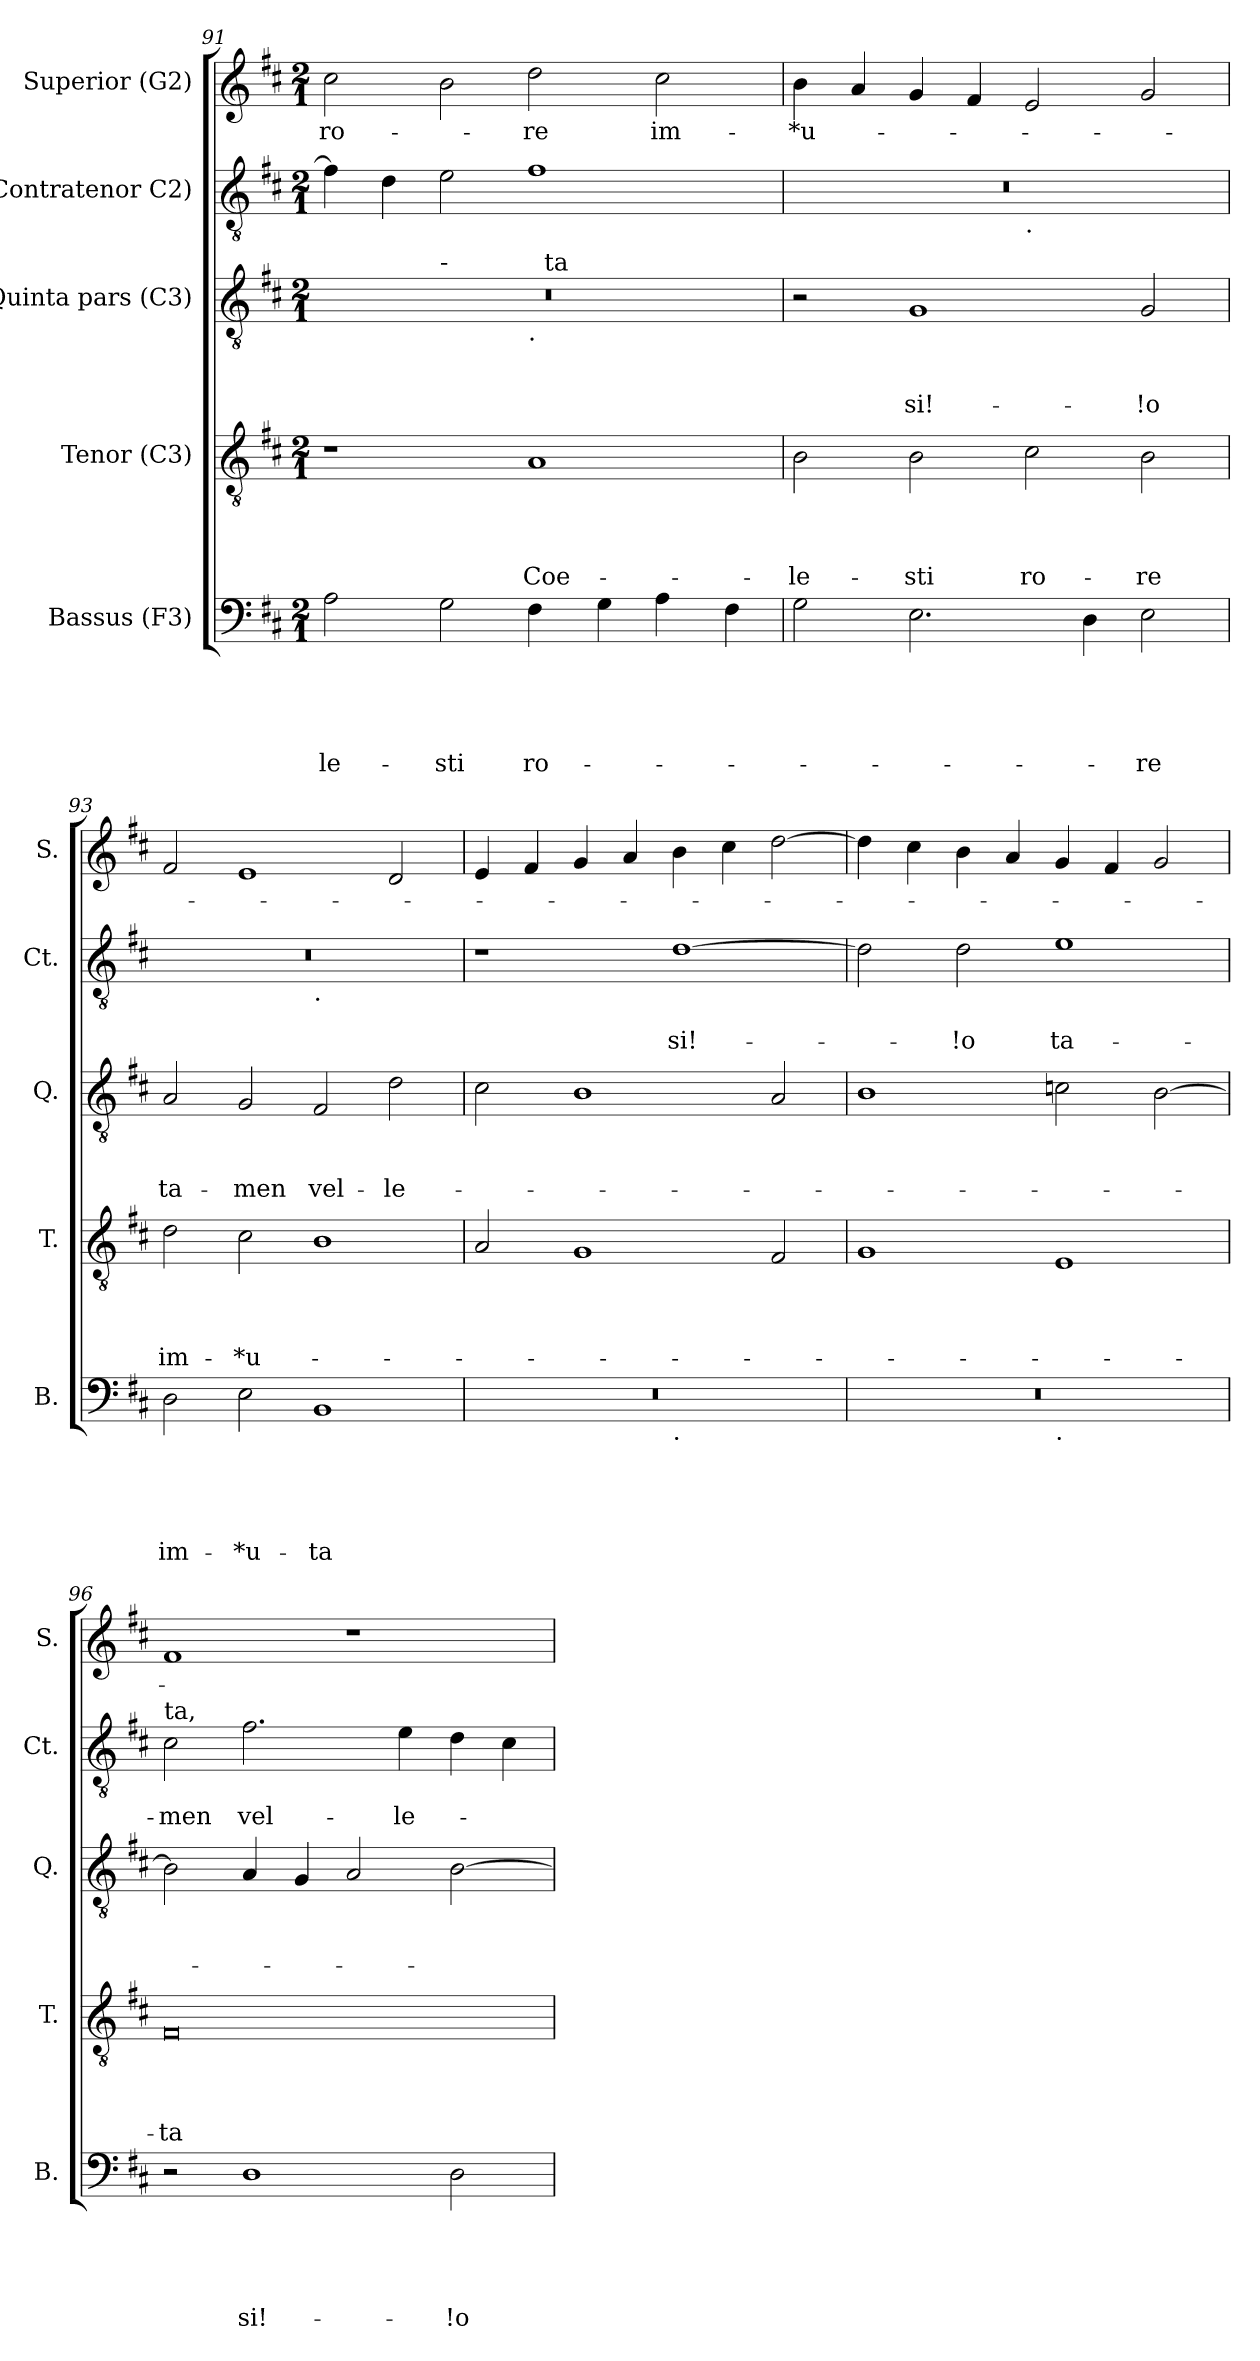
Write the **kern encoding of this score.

**kern	**text	**text	**text	**text	**text	**kern	**text	**text	**text	**text	**kern	**text	**text	**text	**kern	**text	**text	**kern	**text
*part5	*part5	*part5	*part5	*part5	*part5	*part4	*part4	*part4	*part4	*part4	*part3	*part3	*part3	*part3	*part2	*part2	*part2	*part1	*part1
*staff5	*staff5	*staff5	*staff5	*staff5	*staff5	*staff4	*staff4	*staff4	*staff4	*staff4	*staff3	*staff3	*staff3	*staff3	*staff2	*staff2	*staff2	*staff1	*staff1
*I"Bassus (F3)	*	*	*	*	*	*I"Tenor (C3)	*	*	*	*	*I"Quinta pars (C3)	*	*	*	*I"Contratenor C2)	*	*	*I"Superior (G2)	*
*I'B.	*	*	*	*	*	*I'T.	*	*	*	*	*I'Q.	*	*	*	*I'Ct.	*	*	*I'S.	*
!!LO:PB:g=z
*clefF4	*	*	*	*	*	*clefGv2	*	*	*	*	*clefGv2	*	*	*	*clefGv2	*	*	*clefG2	*
*k[f#c#]	*	*	*	*	*	*k[f#c#]	*	*	*	*	*k[f#c#]	*	*	*	*k[f#c#]	*	*	*k[f#c#]	*
*D:	*	*	*	*	*	*D:	*	*	*	*	*D:	*	*	*	*D:	*	*	*D:	*
*M2/1	*	*	*	*	*	*M2/1	*	*	*	*	*M2/1	*	*	*	*M2/1	*	*	*M2/1	*
=91	=91	=91	=91	=91	=91	=91	=91	=91	=91	=91	=91	=91	=91	=91	=91	=91	=91	=91	=91
!	!	!	!	!	!LO:LY:b	!	!	!	!	!	!	!	!	!	!	!	!	!	!LO:LY:b
*	*	*	*	*	*	*	*	*	*	*	*^	*	*	*	*	*	*	*	*
*	*	*	*	*	*	*	*	*	*	*	*	*^	*	*	*	*	*	*	*	*
*	*	*	*	*	*	*	*	*	*	*	*	*	*^	*	*	*	*	*	*	*	*
2A\	.	.	.	.	-le-	1r	.	.	.	.	0r	2ryy	1ryy	1ryy	.	.	.	4f#\]	.	.	2cc#\	ro-
.	.	.	.	.	.	.	.	.	.	.	.	.	.	.	.	.	.	4d\	.	.	.	.
!	!	!	!	!	!	!	!	!	!	!	!	!LO:TX:a:t=-	!	!	!	!	!	!	!	!	!	!
!	!	!	!	!	!LO:LY:b	!	!	!	!	!	!	!	!	!	!	!	!	!	!	!	!	!
2G\	.	.	.	.	-sti	.	.	.	.	.	.	1.ryy	.	.	.	.	.	2e\	.	.	2b\	.
!	!	!	!	!	!	!	!	!	!	!	!	!	!LO:TX:b:t=.	!	!	!	!	!	!	!	!	!
!	!	!	!	!	!LO:LY:b	!	!	!	!	!LO:LY:b	!	!	!	!	!	!	!	!	!	!	!	!LO:LY:b
4F#\	.	.	.	.	ro-	1A	.	.	.	Coe-	.	.	1ryy	32ryy	.	.	.	1f#	.	.	2dd\	-re
!	!	!	!	!	!	!	!	!	!	!	!	!	!	!LO:TX:a:t=ta	!	!	!	!	!	!	!	!
.	.	.	.	.	.	.	.	.	.	.	.	.	.	2ryy	.	.	.	.	.	.	.	.
4G\	.	.	.	.	.	.	.	.	.	.	.	.	.	.	.	.	.	.	.	.	.	.
!	!	!	!	!	!	!	!	!	!	!	!	!	!	!	!	!	!	!	!	!	!	!LO:LY:b
4A\	.	.	.	.	.	.	.	.	.	.	.	.	.	.	.	.	.	.	.	.	2cc#\	im-
.	.	.	.	.	.	.	.	.	.	.	.	.	.	4...ryy	.	.	.	.	.	.	.	.
4F#\	.	.	.	.	.	.	.	.	.	.	.	.	.	.	.	.	.	.	.	.	.	.
=92	=92	=92	=92	=92	=92	=92	=92	=92	=92	=92	=92	=92	=92	=92	=92	=92	=92	=92	=92	=92	=92	=92
!	!	!	!	!	!	!	!	!	!	!LO:LY:b	!	!	!	!	!	!	!	!	!	!	!	!LO:LY:b
*	*	*	*	*	*	*	*	*	*	*	*v	*v	*v	*v	*	*	*	*^	*	*	*	*
2G\	.	.	.	.	.	2B\	.	.	.	-le-	2r	.	.	.	0r	1ryy	.	.	4b\	-*u-
.	.	.	.	.	.	.	.	.	.	.	.	.	.	.	.	.	.	.	4a/	.
!	!	!	!	!	!	!	!	!	!	!LO:LY:b	!	!	!	!LO:LY:b	!	!	!	!	!	!
2.E\	.	.	.	.	.	2B\	.	.	.	-sti	1G	.	.	si!-	.	.	.	.	4g/	.
.	.	.	.	.	.	.	.	.	.	.	.	.	.	.	.	.	.	.	4f#/	.
!	!	!	!	!	!	!	!	!	!	!	!	!	!	!	!	!LO:TX:b:t=.	!	!	!	!
!	!	!	!	!	!	!	!	!	!	!LO:LY:b	!	!	!	!	!	!	!	!	!	!
.	.	.	.	.	.	2c#\	.	.	.	ro-	.	.	.	.	.	1ryy	.	.	2e/	.
4D\	.	.	.	.	.	.	.	.	.	.	.	.	.	.	.	.	.	.	.	.
!	!	!	!	!	!LO:LY:b	!	!	!	!	!LO:LY:b	!	!	!	!LO:LY:b	!	!	!	!	!	!
2E\	.	.	.	.	-re	2B\	.	.	.	-re	2G/	.	.	-!o	.	.	.	.	2g/	.
=93	=93	=93	=93	=93	=93	=93	=93	=93	=93	=93	=93	=93	=93	=93	=93	=93	=93	=93	=93	=93
!	!	!	!	!	!LO:LY:b	!	!	!	!	!LO:LY:b	!	!	!	!LO:LY:b	!	!	!	!	!	!
2D\	.	.	.	.	im-	2d\	.	.	.	im-	2A/	.	.	ta-	0r	1ryy	.	.	2f#/	.
!	!	!	!	!	!LO:LY:b	!	!	!	!	!LO:LY:b	!	!	!	!LO:LY:b	!	!	!	!	!	!
2E\	.	.	.	.	-*u-	2c#\	.	.	.	-*u-	2G/	.	.	-men	.	.	.	.	1e	.
!	!	!	!	!	!	!	!	!	!	!	!	!	!	!	!	!LO:TX:b:t=.	!	!	!	!
!	!	!	!	!	!LO:LY:b	!	!	!	!	!	!	!	!	!LO:LY:b	!	!	!	!	!	!
1BB	.	.	.	.	-ta	1B	.	.	.	.	2F#/	.	.	vel-	.	1ryy	.	.	.	.
!	!	!	!	!	!	!	!	!	!	!	!	!	!	!LO:LY:b	!	!	!	!	!	!
.	.	.	.	.	.	.	.	.	.	.	2d\	.	.	-le-	.	.	.	.	2d/	.
*	*	*	*	*	*	*	*	*	*	*	*	*	*	*	*v	*v	*	*	*	*
!!LO:LB:g=z
=94	=94	=94	=94	=94	=94	=94	=94	=94	=94	=94	=94	=94	=94	=94	=94	=94	=94	=94	=94
*^	*	*	*	*	*	*	*	*	*	*	*	*	*	*	*	*	*	*	*
0r	1ryy	.	.	.	.	.	2A/	.	.	.	.	2c#\	.	.	.	1r	.	.	4e/	.
.	.	.	.	.	.	.	.	.	.	.	.	.	.	.	.	.	.	.	4f#/	.
.	.	.	.	.	.	.	1G	.	.	.	.	1B	.	.	.	.	.	.	4g/	.
.	.	.	.	.	.	.	.	.	.	.	.	.	.	.	.	.	.	.	4a/	.
!	!LO:TX:b:t=.	!	!	!	!	!	!	!	!	!	!	!	!	!	!	!	!	!	!	!
!	!	!	!	!	!	!	!	!	!	!	!	!	!	!	!	!	!	!LO:LY:b	!	!
.	1ryy	.	.	.	.	.	.	.	.	.	.	.	.	.	.	[>1d	.	-si!-	4b\	.
.	.	.	.	.	.	.	.	.	.	.	.	.	.	.	.	.	.	.	4cc#\	.
.	.	.	.	.	.	.	2F#/	.	.	.	.	2A/	.	.	.	.	.	.	[>2dd\	.
=95	=95	=95	=95	=95	=95	=95	=95	=95	=95	=95	=95	=95	=95	=95	=95	=95	=95	=95	=95	=95
0r	1ryy	.	.	.	.	.	1G	.	.	.	.	1B	.	.	.	2d\]	.	.	4dd\]	.
.	.	.	.	.	.	.	.	.	.	.	.	.	.	.	.	.	.	.	4cc#\	.
!	!	!	!	!	!	!	!	!	!	!	!	!	!	!	!	!	!	!LO:LY:b	!	!
.	.	.	.	.	.	.	.	.	.	.	.	.	.	.	.	2d\	.	-!o	4b\	.
.	.	.	.	.	.	.	.	.	.	.	.	.	.	.	.	.	.	.	4a/	.
!	!LO:TX:b:t=.	!	!	!	!	!	!	!	!	!	!	!	!	!	!	!	!	!	!	!
!	!	!	!	!	!	!	!	!	!	!	!	!	!	!	!	!	!	!LO:LY:b	!	!
.	1ryy	.	.	.	.	.	1E	.	.	.	.	2c\	.	.	.	1e	.	ta-	4g/	.
.	.	.	.	.	.	.	.	.	.	.	.	.	.	.	.	.	.	.	4f#/	.
.	.	.	.	.	.	.	.	.	.	.	.	[>2B\	.	.	.	.	.	.	2g/	.
=96	=96	=96	=96	=96	=96	=96	=96	=96	=96	=96	=96	=96	=96	=96	=96	=96	=96	=96	=96	=96
!	!	!	!	!	!	!	!	!	!	!	!	!	!	!	!	!LO:TX:a:t=ta,	!	!	!	!
!	!	!	!	!	!	!	!	!	!	!	!LO:LY:b:rj	!	!	!	!	!	!	!LO:LY:b	!	!
*v	*v	*	*	*	*	*	*	*	*	*	*	*	*	*	*	*	*	*	*	*
2r	.	.	.	.	.	0F#	.	.	.	-ta	2B\]	.	.	.	2c#\	.	-men	1f#	.
!	!	!	!	!	!LO:LY:b	!	!	!	!	!	!	!	!	!	!	!	!LO:LY:b	!	!
1D	.	.	.	.	si!-	.	.	.	.	.	4A/	.	.	.	2.f#\	.	vel-	.	.
.	.	.	.	.	.	.	.	.	.	.	4G/	.	.	.	.	.	.	.	.
.	.	.	.	.	.	.	.	.	.	.	2A/	.	.	.	.	.	.	1r	.
!	!	!	!	!	!	!	!	!	!	!	!	!	!	!	!	!	!LO:LY:b	!	!
.	.	.	.	.	.	.	.	.	.	.	.	.	.	.	4e\	.	-le-	.	.
!	!	!	!	!	!LO:LY:b	!	!	!	!	!	!	!	!	!	!	!	!	!	!
2D\	.	.	.	.	-!o	.	.	.	.	.	[<2B\	.	.	.	4d\	.	.	.	.
.	.	.	.	.	.	.	.	.	.	.	.	.	.	.	4c#\	.	.	.	.
=	=	=	=	=	=	=	=	=	=	=	=	=	=	=	=	=	=	=	=
*-	*-	*-	*-	*-	*-	*-	*-	*-	*-	*-	*-	*-	*-	*-	*-	*-	*-	*-	*-
